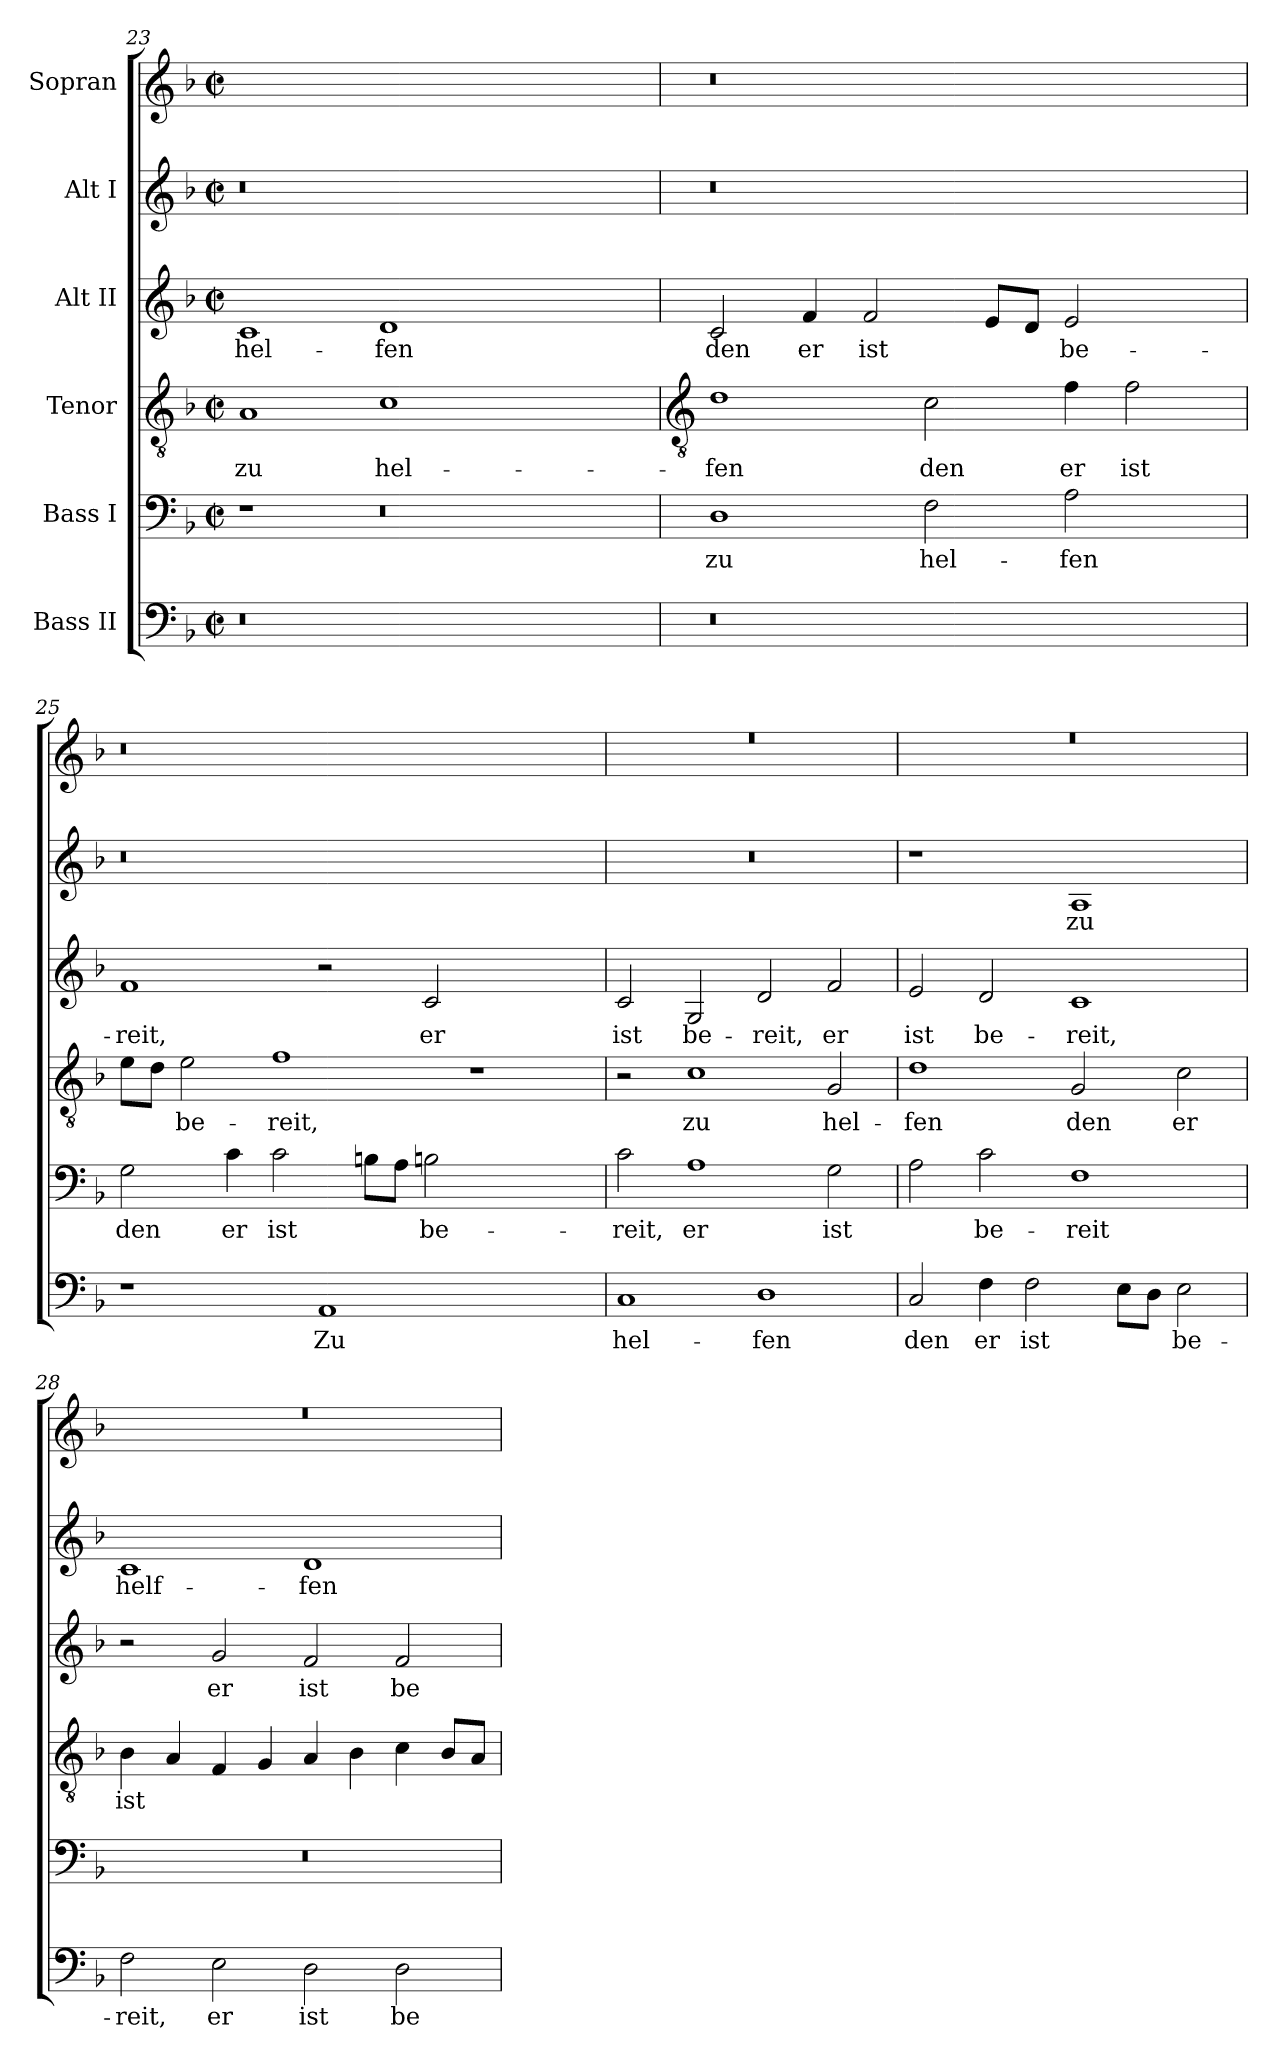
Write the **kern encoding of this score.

**kern	**text	**kern	**text	**kern	**text	**kern	**text	**kern	**text	**kern
*part6	*part6	*part5	*part5	*part4	*part4	*part3	*part3	*part2	*part2	*part1
*staff6	*staff6	*staff5	*staff5	*staff4	*staff4	*staff3	*staff3	*staff2	*staff2	*staff1
*I"Bass II	*	*I"Bass I	*	*I"Tenor	*	*I"Alt II	*	*I"Alt I	*	*I"Sopran
*clefF4	*	*clefF4	*	*clefGv2	*	*clefG2	*	*clefG2	*	*clefG2
*k[b-]	*	*k[b-]	*	*k[b-]	*	*k[b-]	*	*k[b-]	*	*k[b-]
*F:	*	*F:	*	*F:	*	*F:	*	*F:	*	*F:
*M4/2	*	*M4/2	*	*M4/2	*	*M4/2	*	*M4/2	*	*M4/2
*met(c|)	*	*met(c|)	*	*met(c|)	*	*met(c|)	*	*met(c|)	*	*met(c|)
=23A	=23A	=23A	=23A	=23A	=23A	=23A	=23A	=23A	=23A	=23A
!	!	!	!	!	!LO:LY:b	!	!LO:LY:b	!	!	!
0r	.	1r	.	1A	zu	1c	hel-	0r	.	1fyy_
!	!	!	!	!	!LO:LY:b	!	!LO:LY:b	!	!	!
.	.	0r	.	1c	hel-	1d	-fen	.	.	1fyy]
1ryy	.	.	.	1ryy	.	1ryy	.	1ryy	.	1ryy
!!LO:LB:g=z
=24A	=24A	=24A	=24A	=24A	=24A	=24A	=24A	=24A	=24A	=24A
*	*	*	*	*clefGv2	*	*	*	*	*	*
!	!	!	!LO:LY:b	!	!LO:LY:b	!	!LO:LY:b	!	!	!
0r	.	1D	zu	1d	-fen	2c	den	0r	.	0r
!	!	!	!	!	!	!	!LO:LY:b	!	!	!
.	.	.	.	.	.	4f	er	.	.	.
!	!	!	!	!	!	!	!LO:LY:b	!	!	!
.	.	.	.	.	.	2f	ist	.	.	.
!	!	!	!LO:LY:b	!	!LO:LY:b	!	!	!	!	!
.	.	2F	hel-	2c	den	.	.	.	.	.
.	.	.	.	.	.	8eL	.	.	.	.
.	.	.	.	.	.	8dJ	.	.	.	.
!	!	!	!LO:LY:b	!	!LO:LY:b	!	!LO:LY:b	!	!	!
.	.	2A	-fen	4f	er	2e	be-	.	.	.
!	!	!	!	!	!LO:LY:b	!	!	!	!	!
.	.	.	.	2f	ist	.	.	.	.	.
4ryy	.	4ryy	.	.	.	4ryy	.	4ryy	.	4ryy
!!LO:LB:g=z
=25	=25	=25	=25	=25	=25	=25	=25	=25	=25	=25
!	!	!	!LO:LY:b	!	!	!	!LO:LY:b	!	!	!
*	*	*	*	*	*	*	*	*	*	*^
1r	.	2G	den	8eL	.	1f	-reit,	0r	.	0r	1ryy
.	.	.	.	8dJ	.	.	.	.	.	.	.
!	!	!	!	!	!LO:LY:b	!	!	!	!	!	!
.	.	.	.	2e	be-	.	.	.	.	.	.
!	!	!	!LO:LY:b	!	!	!	!	!	!	!	!
.	.	4c	er	.	.	.	.	.	.	.	.
!	!	!	!LO:LY:b	!	!LO:LY:b	!	!	!	!	!	!
.	.	2c	ist	1f	-reit,	.	.	.	.	.	.
!	!LO:LY:b	!	!	!	!	!	!	!	!	!	!
1AA	Zu	.	.	.	.	2r	.	.	.	.	2ryy
.	.	8BnL	.	.	.	.	.	.	.	.	.
.	.	8AJ	.	.	.	.	.	.	.	.	.
!	!	!	!LO:LY:b	!	!	!	!LO:LY:b	!	!	!	!
.	.	2Bn	be-	.	.	2c	er	.	.	.	4ryy
.	.	.	.	1r	.	.	.	.	.	.	4ryy
2.ryy	.	2.ryy	.	.	.	2.ryy	.	2.ryy	.	2.ryy	2.ryy
=26	=26	=26	=26	=26	=26	=26	=26	=26	=26	=26	=26
!	!LO:LY:b	!	!LO:LY:b	!	!	!	!LO:LY:b	!	!	!	!
1C	hel-	2c	-reit,	2r	.	2c	ist	0r	.	0r	0ryy
!	!	!	!LO:LY:b	!	!LO:LY:b	!	!LO:LY:b	!	!	!	!
.	.	1A	er	1c	zu	2G	be-	.	.	.	.
!	!LO:LY:b	!	!	!	!	!	!LO:LY:b	!	!	!	!
1D	-fen	.	.	.	.	2d	-reit,	.	.	.	.
!	!	!	!LO:LY:b	!	!LO:LY:b	!	!LO:LY:b	!	!	!	!
.	.	2G	ist	2G	hel-	2f	er	.	.	.	.
=27	=27	=27	=27	=27	=27	=27	=27	=27	=27	=27	=27
!	!LO:LY:b	!	!	!	!LO:LY:b	!	!LO:LY:b	!	!	!	!
2C	den	2A	.	1d	-fen	2e	ist	1r	.	0r	0ryy
!	!LO:LY:b	!	!LO:LY:b	!	!	!	!LO:LY:b	!	!	!	!
4F	er	2c	be-	.	.	2d	be-	.	.	.	.
!	!LO:LY:b	!	!	!	!	!	!	!	!	!	!
2F	ist	.	.	.	.	.	.	.	.	.	.
!	!	!	!LO:LY:b	!	!LO:LY:b	!	!LO:LY:b	!	!LO:LY:b	!	!
.	.	1F	-reit	2G	den	1c	-reit,	1A	zu	.	.
8EL	.	.	.	.	.	.	.	.	.	.	.
8DJ	.	.	.	.	.	.	.	.	.	.	.
!	!LO:LY:b	!	!	!	!LO:LY:b	!	!	!	!	!	!
2E	be-	.	.	2c	er	.	.	.	.	.	.
=28	=28	=28	=28	=28	=28	=28	=28	=28	=28	=28	=28
!	!LO:LY:b	!	!	!	!LO:LY:b	!	!	!	!LO:LY:b	!	!
2F	-reit,	0r	.	4B-	ist	2r	.	1c	helf-	0r	0ryy
.	.	.	.	4A	.	.	.	.	.	.	.
!	!LO:LY:b	!	!	!	!	!	!LO:LY:b	!	!	!	!
2E	er	.	.	4F	.	2g	er	.	.	.	.
.	.	.	.	4G	.	.	.	.	.	.	.
!	!LO:LY:b	!	!	!	!	!	!LO:LY:b	!	!LO:LY:b	!	!
2D	ist	.	.	4A	.	2f	ist	1d	-fen	.	.
.	.	.	.	4B-	.	.	.	.	.	.	.
!	!LO:LY:b	!	!	!	!	!	!LO:LY:b	!	!	!	!
2D	be-	.	.	4c	.	2f	be-	.	.	.	.
.	.	.	.	8B-L	.	.	.	.	.	.	.
.	.	.	.	8AJ	.	.	.	.	.	.	.
*	*	*	*	*	*	*	*	*	*	*v	*v
=	=	=	=	=	=	=	=	=	=	=
*-	*-	*-	*-	*-	*-	*-	*-	*-	*-	*-
